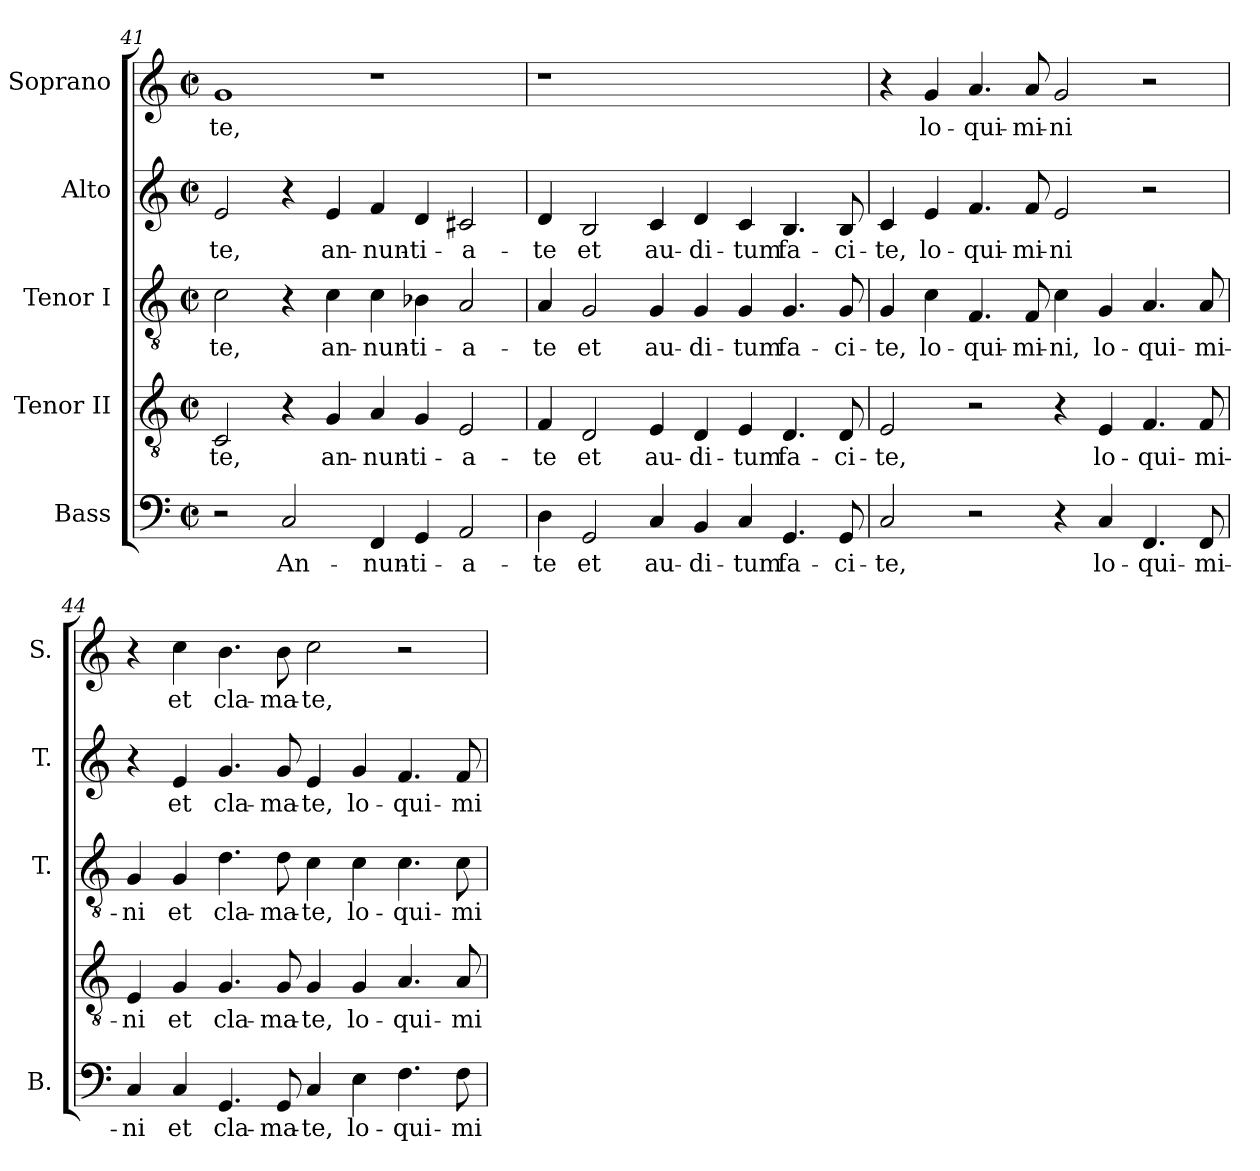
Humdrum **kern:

**kern	**text	**kern	**text	**kern	**text	**kern	**text	**kern	**text
*part5	*part5	*part4	*part4	*part3	*part3	*part2	*part2	*part1	*part1
*staff5	*staff5	*staff4	*staff4	*staff3	*staff3	*staff2	*staff2	*staff1	*staff1
*I"Bass	*	*I"Tenor II	*	*I"Tenor I	*	*I"Alto	*	*I"Soprano	*
*I'B.	*	*	*	*I'T.	*	*I'T.	*	*I'S.	*
*clefF4	*	*clefGv2	*	*clefGv2	*	*clefG2	*	*clefG2	*
*	*	*	*	*ITrd7c12	*	*ITrd7c12	*	*	*
*k[]	*	*k[]	*	*k[]	*	*k[]	*	*k[]	*
*C:	*	*C:	*	*C:	*	*C:	*	*C:	*
*M2/2	*	*M2/2	*	*M2/2	*	*M2/2	*	*M2/2	*
*met(c|)	*	*met(c|)	*	*met(c|)	*	*met(c|)	*	*met(c|)	*
=41	=41	=41	=41	=41	=41	=41	=41	=41	=41
!	!	!	!LO:LY:b:color=#000000	!	!	!	!	!	!
!	!	!	!	!	!LO:LY:b:color=#000000	!	!	!	!
!	!	!	!	!	!	!	!LO:LY:b:color=#000000	!	!
!	!	!	!	!	!	!	!	!	!LO:LY:b:color=#000000
2r	.	2Ci/	-te,	2Ci\	-te,	2Ei/	-te,	1gi	-te,
!	!LO:LY:b:color=#000000	!	!	!	!	!	!	!	!
2Ci/	An-	4r	.	4r	.	4r	.	.	.
!	!	!	!LO:LY:b:color=#000000	!	!	!	!	!	!
!	!	!	!	!	!LO:LY:b:color=#000000	!	!	!	!
!	!	!	!	!	!	!	!LO:LY:b:color=#000000	!	!
.	.	4Gi/	an-	4Ci\	an-	4Ei/	an-	.	.
!	!LO:LY:b:color=#000000	!	!	!	!	!	!	!	!
!	!	!	!LO:LY:b:color=#000000	!	!	!	!	!	!
!	!	!	!	!	!LO:LY:b:color=#000000	!	!	!	!
!	!	!	!	!	!	!	!LO:LY:b:color=#000000	!	!
4FFi/	-nun-	4Ai/	-nun-	4Ci\	-nun-	4Fi/	-nun-	1r	.
!	!LO:LY:b:color=#000000	!	!	!	!	!	!	!	!
!	!	!	!LO:LY:b:color=#000000	!	!	!	!	!	!
!	!	!	!	!	!LO:LY:b:color=#000000	!	!	!	!
!	!	!	!	!	!	!	!LO:LY:b:color=#000000	!	!
4GGi/	-ti-	4Gi/	-ti-	4BB-Xi\	-ti-	4Di/	-ti-	.	.
!	!LO:LY:b:color=#000000	!	!	!	!	!	!	!	!
!	!	!	!LO:LY:b:color=#000000	!	!	!	!	!	!
!	!	!	!	!	!LO:LY:b:color=#000000	!	!	!	!
!	!	!	!	!	!	!	!LO:LY:b:color=#000000	!	!
2AAi/	-a-	2Ei/	-a-	2AAi/	-a-	2C#Xi/	-a-	.	.
!!LO:PB:g=z
=42	=42	=42	=42	=42	=42	=42	=42	=42	=42
!	!LO:LY:b:color=#000000	!	!	!	!	!	!	!	!
!	!	!	!LO:LY:b:color=#000000	!	!	!	!	!	!
!	!	!	!	!	!LO:LY:b:color=#000000	!	!	!	!
!	!	!	!	!	!	!	!LO:LY:b:color=#000000	!LO:N:vis=1	!
4Di\	-te	4Fi/	-te	4AAi/	-te	4Di/	-te	1r	.
!	!LO:LY:b:color=#000000	!	!	!	!	!	!	!	!
!	!	!	!LO:LY:b:color=#000000	!	!	!	!	!	!
!	!	!	!	!	!LO:LY:b:color=#000000	!	!	!	!
!	!	!	!	!	!	!	!LO:LY:b:color=#000000	!	!
2GGi/	et	2Di/	et	2GGi/	et	2BBi/	et	.	.
!	!LO:LY:b:color=#000000	!	!	!	!	!	!	!	!
!	!	!	!LO:LY:b:color=#000000	!	!	!	!	!	!
!	!	!	!	!	!LO:LY:b:color=#000000	!	!	!	!
!	!	!	!	!	!	!	!LO:LY:b:color=#000000	!	!
4Ci/	au-	4Ei/	au-	4GGi/	au-	4Ci/	au-	.	.
!	!LO:LY:b:color=#000000	!	!	!	!	!	!	!	!
!	!	!	!LO:LY:b:color=#000000	!	!	!	!	!	!
!	!	!	!	!	!LO:LY:b:color=#000000	!	!	!	!
!	!	!	!	!	!	!	!LO:LY:b:color=#000000	!	!
4BBi/	-di-	4Di/	-di-	4GGi/	-di-	4Di/	-di-	1ryy	.
!	!LO:LY:b:color=#000000	!	!	!	!	!	!	!	!
!	!	!	!LO:LY:b:color=#000000	!	!	!	!	!	!
!	!	!	!	!	!LO:LY:b:color=#000000	!	!	!	!
!	!	!	!	!	!	!	!LO:LY:b:color=#000000	!	!
4Ci/	-tum	4Ei/	-tum	4GGi/	-tum	4Ci/	-tum	.	.
!	!LO:LY:b:color=#000000	!	!	!	!	!	!	!	!
!	!	!	!LO:LY:b:color=#000000	!	!	!	!	!	!
!	!	!	!	!	!LO:LY:b:color=#000000	!	!	!	!
!	!	!	!	!	!	!	!LO:LY:b:color=#000000	!	!
4.GGi/	fa-	4.Di/	fa-	4.GGi/	fa-	4.BBi/	fa-	.	.
!	!LO:LY:b:color=#000000	!	!	!	!	!	!	!	!
!	!	!	!LO:LY:b:color=#000000	!	!	!	!	!	!
!	!	!	!	!	!LO:LY:b:color=#000000	!	!	!	!
!	!	!	!	!	!	!	!LO:LY:b:color=#000000	!	!
8GGi/	-ci-	8Di/	-ci-	8GGi/	-ci-	8BBi/	-ci-	.	.
=43	=43	=43	=43	=43	=43	=43	=43	=43	=43
!	!LO:LY:b:color=#000000	!	!	!	!	!	!	!	!
!	!	!	!LO:LY:b:color=#000000	!	!	!	!	!	!
!	!	!	!	!	!LO:LY:b:color=#000000	!	!	!	!
!	!	!	!	!	!	!	!LO:LY:b:color=#000000	!	!
2Ci/	-te,	2Ei/	-te,	4GGi/	-te,	4Ci/	-te,	4r	.
!	!	!	!	!	!LO:LY:b:color=#000000	!	!	!	!
!	!	!	!	!	!	!	!LO:LY:b:color=#000000	!	!
!	!	!	!	!	!	!	!	!	!LO:LY:b:color=#000000
.	.	.	.	4Ci\	lo-	4Ei/	lo-	4gi/	lo-
!	!	!	!	!	!LO:LY:b:color=#000000	!	!	!	!
!	!	!	!	!	!	!	!LO:LY:b:color=#000000	!	!
!	!	!	!	!	!	!	!	!	!LO:LY:b:color=#000000
2r	.	2r	.	4.FFi/	-qui-	4.Fi/	-qui-	4.ai/	-qui-
!	!	!	!	!	!LO:LY:b:color=#000000	!	!	!	!
!	!	!	!	!	!	!	!LO:LY:b:color=#000000	!	!
!	!	!	!	!	!	!	!	!	!LO:LY:b:color=#000000
.	.	.	.	8FFi/	-mi-	8Fi/	-mi-	8ai/	-mi-
!	!	!	!	!	!LO:LY:b:color=#000000	!	!	!	!
!	!	!	!	!	!	!	!LO:LY:b:color=#000000	!	!
!	!	!	!	!	!	!	!	!	!LO:LY:b:color=#000000
4r	.	4r	.	4Ci\	-ni,	2Ei/	-ni	2gi/	-ni
!	!LO:LY:b:color=#000000	!	!	!	!	!	!	!	!
!	!	!	!LO:LY:b:color=#000000	!	!	!	!	!	!
!	!	!	!	!	!LO:LY:b:color=#000000	!	!	!	!
4Ci/	lo-	4Ei/	lo-	4GGi/	lo-	.	.	.	.
!	!LO:LY:b:color=#000000	!	!	!	!	!	!	!	!
!	!	!	!LO:LY:b:color=#000000	!	!	!	!	!	!
!	!	!	!	!	!LO:LY:b:color=#000000	!	!	!	!
4.FFi/	-qui-	4.Fi/	-qui-	4.AAi/	-qui-	2r	.	2r	.
!	!LO:LY:b:color=#000000	!	!	!	!	!	!	!	!
!	!	!	!LO:LY:b:color=#000000	!	!	!	!	!	!
!	!	!	!	!	!LO:LY:b:color=#000000	!	!	!	!
8FFi/	-mi-	8Fi/	-mi-	8AAi/	-mi-	.	.	.	.
=44	=44	=44	=44	=44	=44	=44	=44	=44	=44
!	!LO:LY:b:color=#000000	!	!	!	!	!	!	!	!
!	!	!	!LO:LY:b:color=#000000	!	!	!	!	!	!
!	!	!	!	!	!LO:LY:b:color=#000000	!	!	!	!
4Ci/	-ni	4Ei/	-ni	4GGi/	-ni	4r	.	4r	.
!	!LO:LY:b:color=#000000	!	!	!	!	!	!	!	!
!	!	!	!LO:LY:b:color=#000000	!	!	!	!	!	!
!	!	!	!	!	!LO:LY:b:color=#000000	!	!	!	!
!	!	!	!	!	!	!	!LO:LY:b:color=#000000	!	!
!	!	!	!	!	!	!	!	!	!LO:LY:b:color=#000000
4Ci/	et	4Gi/	et	4GGi/	et	4Ei/	et	4cci\	et
!	!LO:LY:b:color=#000000	!	!	!	!	!	!	!	!
!	!	!	!LO:LY:b:color=#000000	!	!	!	!	!	!
!	!	!	!	!	!LO:LY:b:color=#000000	!	!	!	!
!	!	!	!	!	!	!	!LO:LY:b:color=#000000	!	!
!	!	!	!	!	!	!	!	!	!LO:LY:b:color=#000000
4.GGi/	cla-	4.Gi/	cla-	4.Di\	cla-	4.Gi/	cla-	4.bi\	cla-
!	!LO:LY:b:color=#000000	!	!	!	!	!	!	!	!
!	!	!	!LO:LY:b:color=#000000	!	!	!	!	!	!
!	!	!	!	!	!LO:LY:b:color=#000000	!	!	!	!
!	!	!	!	!	!	!	!LO:LY:b:color=#000000	!	!
!	!	!	!	!	!	!	!	!	!LO:LY:b:color=#000000
8GGi/	-ma-	8Gi/	-ma-	8Di\	-ma-	8Gi/	-ma-	8bi\	-ma-
!	!LO:LY:b:color=#000000	!	!	!	!	!	!	!	!
!	!	!	!LO:LY:b:color=#000000	!	!	!	!	!	!
!	!	!	!	!	!LO:LY:b:color=#000000	!	!	!	!
!	!	!	!	!	!	!	!LO:LY:b:color=#000000	!	!
!	!	!	!	!	!	!	!	!	!LO:LY:b:color=#000000
4Ci/	-te,	4Gi/	-te,	4Ci\	-te,	4Ei/	-te,	2cci\	-te,
!	!LO:LY:b:color=#000000	!	!	!	!	!	!	!	!
!	!	!	!LO:LY:b:color=#000000	!	!	!	!	!	!
!	!	!	!	!	!LO:LY:b:color=#000000	!	!	!	!
!	!	!	!	!	!	!	!LO:LY:b:color=#000000	!	!
4Ei\	lo-	4Gi/	lo-	4Ci\	lo-	4Gi/	lo-	.	.
!	!LO:LY:b:color=#000000	!	!	!	!	!	!	!	!
!	!	!	!LO:LY:b:color=#000000	!	!	!	!	!	!
!	!	!	!	!	!LO:LY:b:color=#000000	!	!	!	!
!	!	!	!	!	!	!	!LO:LY:b:color=#000000	!	!
4.Fi\	-qui-	4.Ai/	-qui-	4.Ci\	-qui-	4.Fi/	-qui-	2r	.
!	!LO:LY:b:color=#000000	!	!	!	!	!	!	!	!
!	!	!	!LO:LY:b:color=#000000	!	!	!	!	!	!
!	!	!	!	!	!LO:LY:b:color=#000000	!	!	!	!
!	!	!	!	!	!	!	!LO:LY:b:color=#000000	!	!
8Fi\	-mi-	8Ai/	-mi-	8Ci\	-mi-	8Fi/	-mi-	.	.
=	=	=	=	=	=	=	=	=	=
*-	*-	*-	*-	*-	*-	*-	*-	*-	*-
